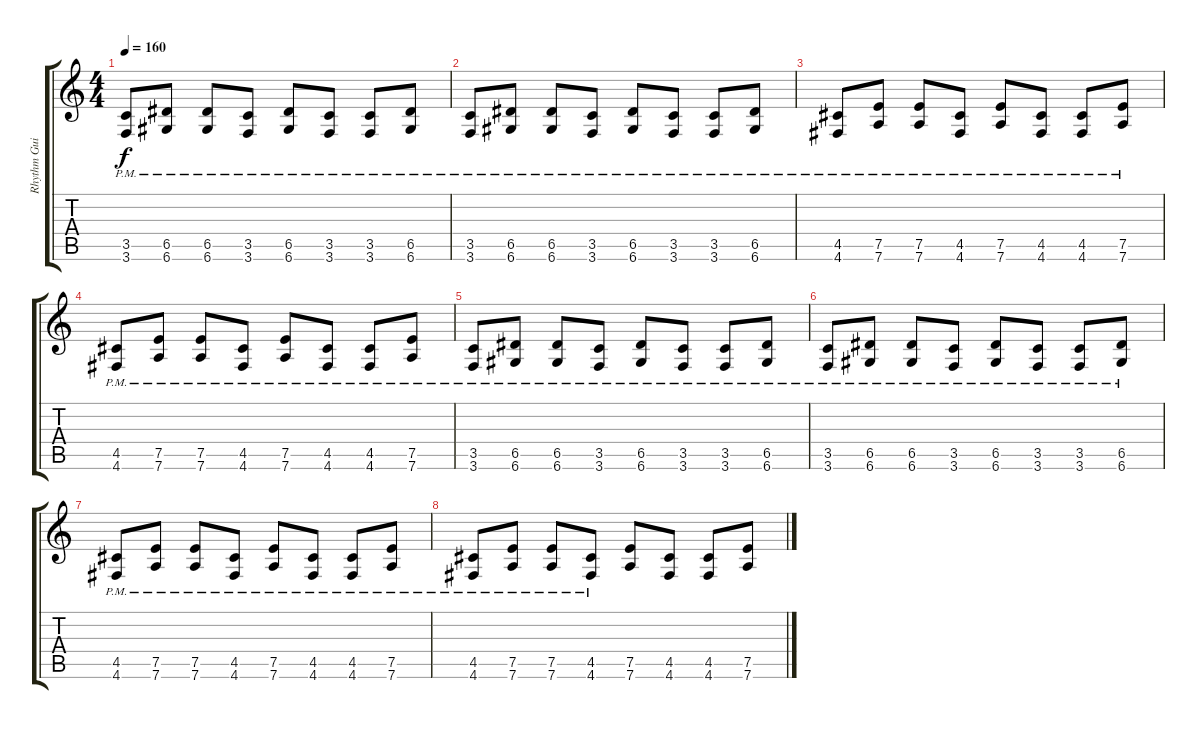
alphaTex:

\track ("Rhythm Guitar (Distortion)" "Rhythm Gui") {instrument distortionguitar}
\staff {score tabs}
\tuning (E4 B3 G3 D3 A2 D2) {hide}
\ts (4 4)
\tempo 160
\clef g2
\ks c
(3.5{pm} 3.6{pm}).8{dy f} (6.5{pm} 6.6{pm}).8 (6.5{pm} 6.6{pm}).8 (3.5{pm} 3.6{pm}).8 (6.5{pm} 6.6{pm}).8 (3.5{pm} 3.6{pm}).8 (3.5{pm} 3.6{pm}).8 (6.5{pm} 6.6{pm}).8 |
(3.5{pm} 3.6{pm}).8 (6.5{pm} 6.6{pm}).8 (6.5{pm} 6.6{pm}).8 (3.5{pm} 3.6{pm}).8 (6.5{pm} 6.6{pm}).8 (3.5{pm} 3.6{pm}).8 (3.5{pm} 3.6).8 (6.5{pm} 6.6{pm}).8 |
(4.5{pm} 4.6{pm}).8 (7.5{pm} 7.6{pm}).8 (7.5{pm} 7.6{pm}).8 (4.5{pm} 4.6{pm}).8 (7.5{pm} 7.6{pm}).8 (4.5{pm} 4.6{pm}).8 (4.5{pm} 4.6{pm}).8 (7.5{pm} 7.6{pm}).8 |
(4.5{pm} 4.6{pm}).8 (7.5{pm} 7.6{pm}).8 (7.5{pm} 7.6{pm}).8 (4.5{pm} 4.6{pm}).8 (7.5{pm} 7.6{pm}).8 (4.5{pm} 4.6{pm}).8 (4.5{pm} 4.6{pm}).8 (7.5{pm} 7.6{pm}).8 |
(3.5{pm} 3.6{pm}).8 (6.5{pm} 6.6{pm}).8 (6.5{pm} 6.6{pm}).8 (3.5{pm} 3.6{pm}).8 (6.5{pm} 6.6{pm}).8 (3.5{pm} 3.6{pm}).8 (3.5{pm} 3.6{pm}).8 (6.5{pm} 6.6{pm}).8 |
(3.5{pm} 3.6{pm}).8 (6.5{pm} 6.6{pm}).8 (6.5{pm} 6.6{pm}).8 (3.5{pm} 3.6{pm}).8 (6.5{pm} 6.6{pm}).8 (3.5{pm} 3.6{pm}).8 (3.5{pm} 3.6).8 (6.5{pm} 6.6{pm}).8 |
(4.5{pm} 4.6{pm}).8 (7.5{pm} 7.6{pm}).8 (7.5{pm} 7.6{pm}).8 (4.5{pm} 4.6{pm}).8 (7.5{pm} 7.6{pm}).8 (4.5{pm} 4.6{pm}).8 (4.5{pm} 4.6{pm}).8 (7.5{pm} 7.6{pm}).8 |
(4.5{pm} 4.6{pm}).8 (7.5{pm} 7.6).8 (7.5{pm} 7.6{pm}).8 (4.5{pm} 4.6{pm}).8 (7.5 7.6).8 (4.5 4.6).8 (4.5 4.6).8 (7.5 7.6).8
